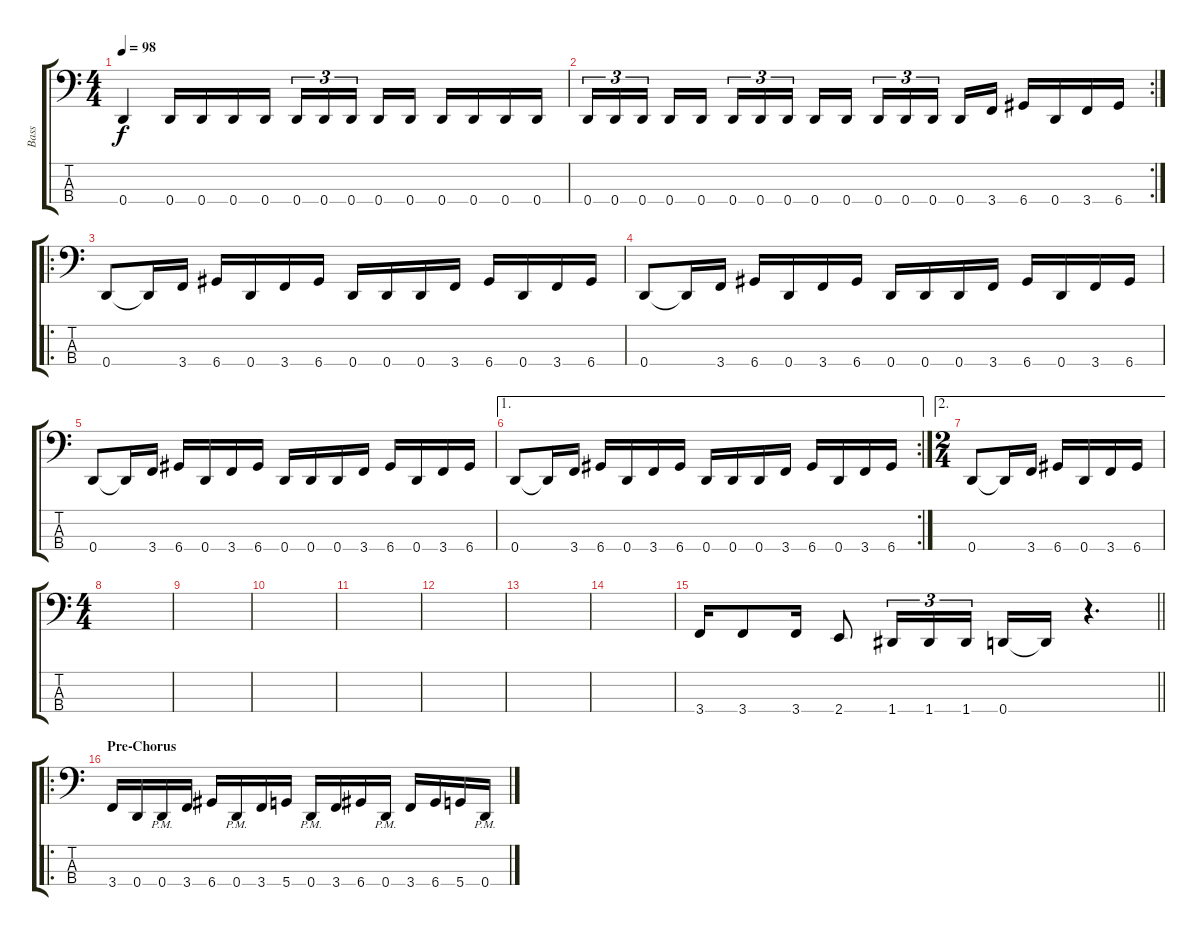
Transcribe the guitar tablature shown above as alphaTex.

\track ("Bass" "Bass") {instrument distortionguitar}
\staff {score tabs}
\tuning (G2 D2 A1 D1) {hide}
\ts (4 4)
\tempo 98
\clef f4
\ks c
0.4.4{dy f} 0.4.16 0.4.16 0.4.16 0.4.16 0.4.16{tu (3 2)} 0.4.16{tu (3 2)} 0.4.16{tu (3 2) beam splitsecondary} 0.4.16 0.4.16 0.4.16 0.4.16 0.4.16 0.4.16 |
\rc 2
0.4.16{tu (3 2)} 0.4.16{tu (3 2)} 0.4.16{tu (3 2) beam splitsecondary} 0.4.16 0.4.16 0.4.16{tu (3 2)} 0.4.16{tu (3 2)} 0.4.16{tu (3 2) beam splitsecondary} 0.4.16 0.4.16 0.4.16{tu (3 2)} 0.4.16{tu (3 2)} 0.4.16{tu (3 2) beam splitsecondary} 0.4.16 3.4.16 6.4.16 0.4.16 3.4.16 6.4.16 |
\ro
0.4.8 0.4{t}.16 3.4.16 6.4.16 0.4.16 3.4.16 6.4.16 0.4.16 0.4.16 0.4.16 3.4.16 6.4.16 0.4.16 3.4.16 6.4.16 |
0.4.8 0.4{t}.16 3.4.16 6.4.16 0.4.16 3.4.16 6.4.16 0.4.16 0.4.16 0.4.16 3.4.16 6.4.16 0.4.16 3.4.16 6.4.16 |
0.4.8 0.4{t}.16 3.4.16 6.4.16 0.4.16 3.4.16 6.4.16 0.4.16 0.4.16 0.4.16 3.4.16 6.4.16 0.4.16 3.4.16 6.4.16 |
\ae 1
\rc 2
0.4.8 0.4{t}.16 3.4.16 6.4.16 0.4.16 3.4.16 6.4.16 0.4.16 0.4.16 0.4.16 3.4.16 6.4.16 0.4.16 3.4.16 6.4.16 |
\ae 2
\ts (2 4)
0.4.8 0.4{t}.16 3.4.16 6.4.16 0.4.16 3.4.16 6.4.16 |
\ts (4 4)
|
|
|
|
|
|
|
\barLineRight lightlight
3.4.16 3.4.8 3.4.16 2.4.8 1.4.16{tu (3 2)} 1.4.16{tu (3 2)} 1.4.16{tu (3 2)} 0.4.16 0.4{t}.16 r.4{d} |
\ro
\section ("" "Pre-Chorus")
3.4.16 0.4.16 0.4{pm}.16 3.4.16 6.4.16 0.4{pm}.16 3.4.16 5.4.16 0.4{pm}.16 3.4.16 6.4.16 0.4{pm}.16 3.4.16 6.4.16 5.4.16 0.4{pm}.16
